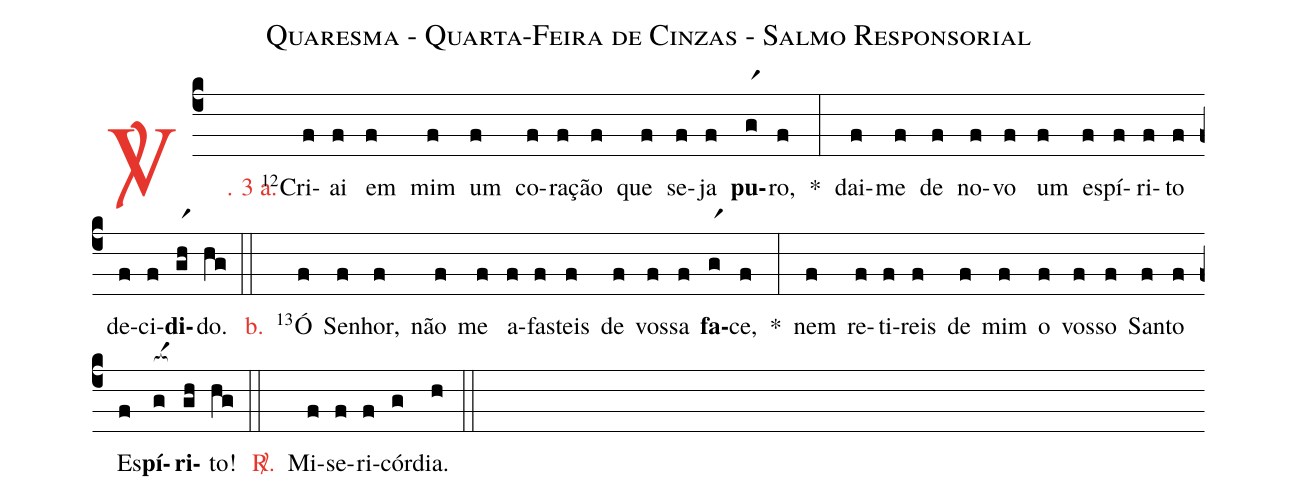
name: Quaresma - Quarta-Feira de Cinzas - Salmo Responsorial;
%%
(c4)

<c><sp>V/</sp>. 3 a.</c>() <v>\VSup{12}</v>Cri(f)ai(f) em(f) mim(f) um(f) co(f)ra(f)ção(f) que(f) se(f)ja(f) <b>pu</b>(gr1)ro,(f) *(:)
dai-(f)me(f) de(f) no(f)vo(f) um(f) es(f)pí(f)ri(f)to(f) de(f)ci(f)<b>di</b>(gr1h)do.(hg)

(::)

<nlba><c>b.</c>() <v>\VSup{13}</v>Ó</nlba>(f) Se(f)nhor,(f) não(f) me(f) a(f)fas(f)teis(f) de(f) vos(f)sa(f) <b>fa</b>(gr1)ce,(f) *(:)
nem(f) re(f)ti(f)reis(f) de(f) mim(f) o(f) vos(f)so(f) San(f)to(f) Es(f)<b>pí</b>(g[ocba:1{])<b>ri</b>(gh[ocba:0}])to!(hg)

(::)

<nlba><c><sp>R/</sp>.</c>() Mi</nlba>(f)se(f)ri(f)cór(g)dia.(h)

(::)
